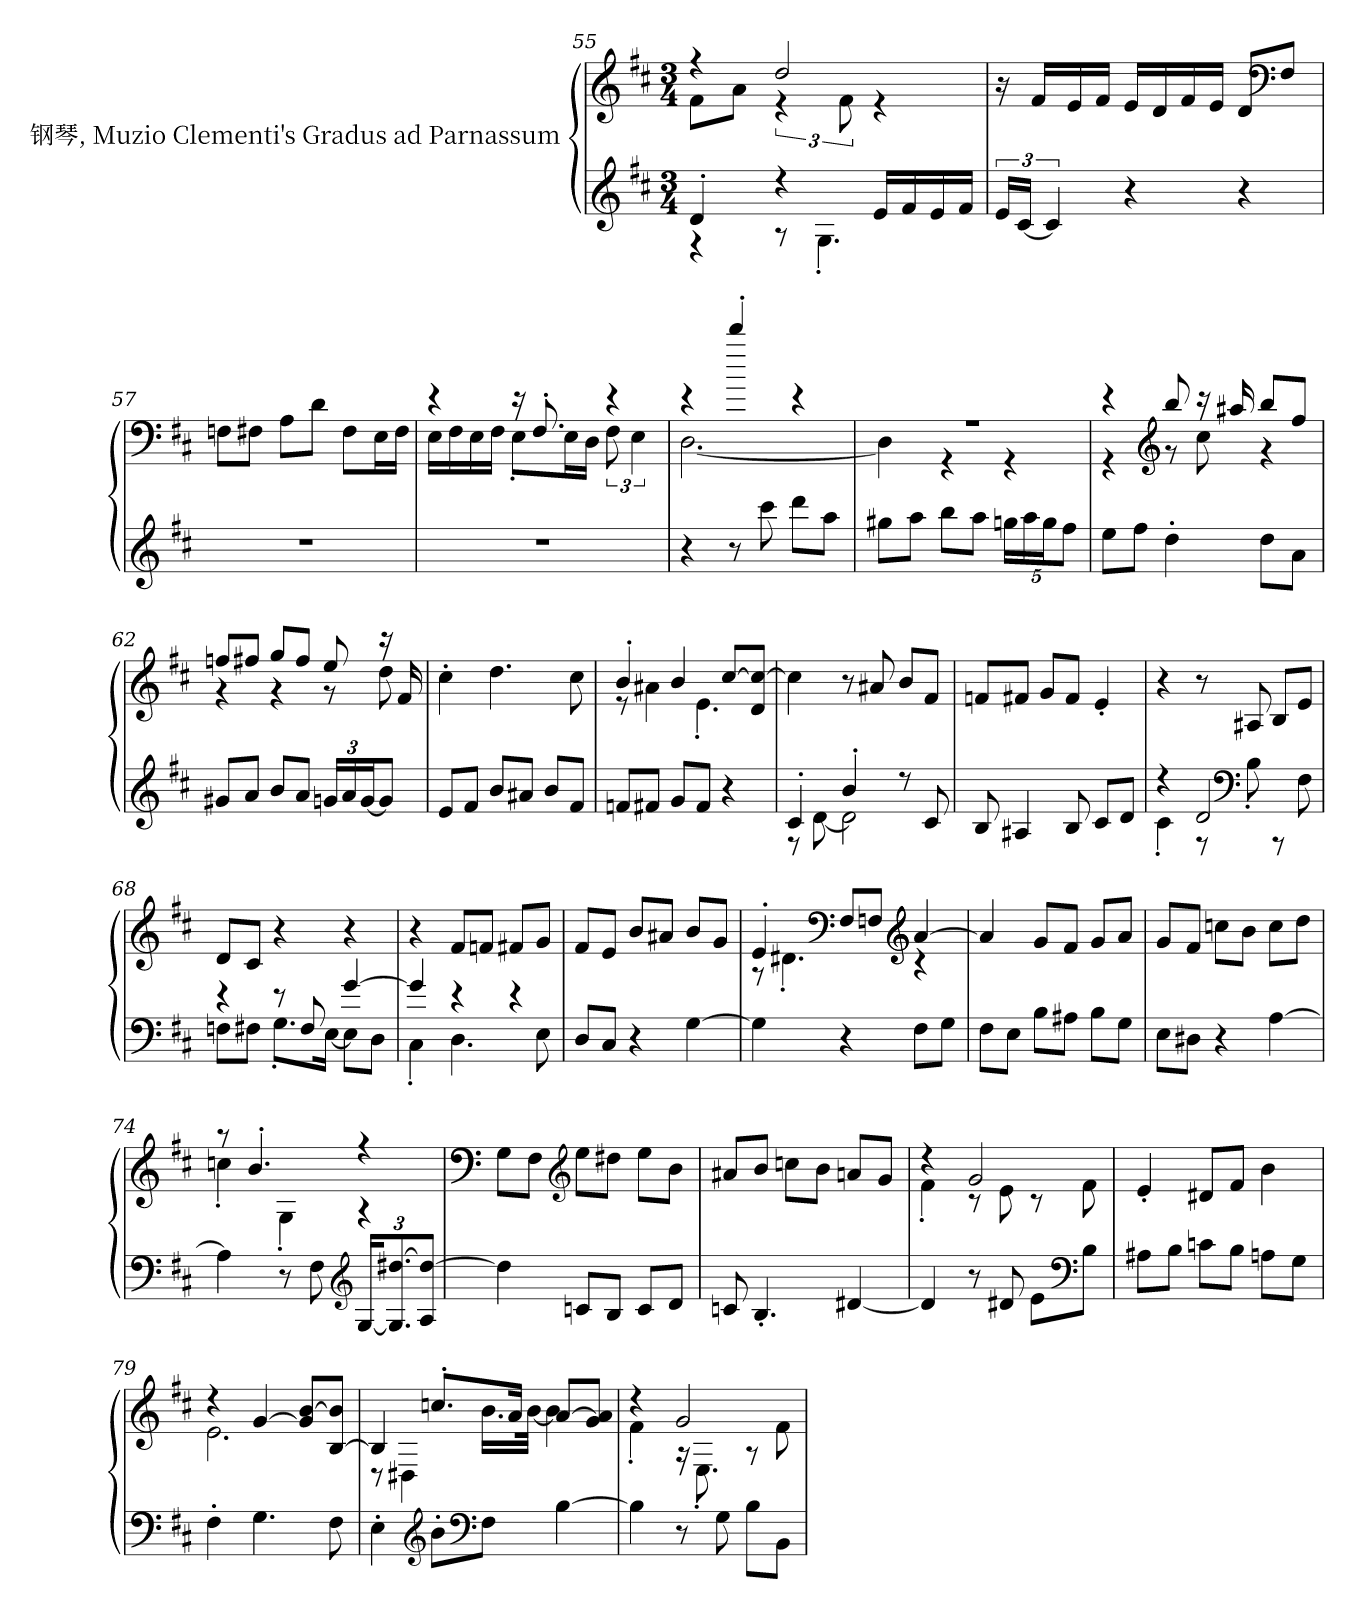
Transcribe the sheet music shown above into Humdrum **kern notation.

**kern	**kern
*part1	*part1
*staff2	*staff1
*I"钢琴, Muzio Clementi's Gradus ad Parnassum	*
*clefG2	*clefG2
*k[f#c#]	*k[f#c#]
*M3/4	*M3/4
=55	=55
*^	*^
4d'/	4r	4r	8f#\L
.	.	.	8a\J
4r	8r	2dd/	6r
.	4.G'\	.	.
.	.	.	12f#\
16e/LL	.	.	4r
16f#/	.	.	.
16e/	.	.	.
16f#/JJ	.	.	.
*v	*v	*	*
*	*v	*v
=56	=56
24e/LL	16r
[24c#/JJ	.
.	16f#/LL
6c#/]	.
.	16e/
.	16f#/JJ
4r	16e/LL
.	16d/
.	16f#/
.	16e/JJ
4r	8d/L
*	*clefF4
.	8F#/J
!!LO:PB:g=z
=57	=57
2.r	8Fn\L
.	8F#X\J
.	8A\L
.	8d\J
.	8F#\L
.	16E\L
.	16F#\JJ
=58	=58
*	*^
2.r	4r	16E\LL
.	.	16F#\
.	.	16E\
.	.	16F#\JJ
.	16r	8E'\L
.	8.F#'/	.
.	.	16E\L
.	.	16D\JJ
.	4r	12F#\
.	.	6E\
=59	=59	=59
4r	4r	[2.D\
8r	4ddd'/	.
8ccc#\	.	.
8ddd\L	4r	.
8aa\J	.	.
=60	=60	=60
8gg#X\L	2.r	4D\]
8aa\J	.	.
8bb\L	.	4r
8aa\J	.	.
*Xbrackettup	*	*
20ggn\LL	.	4r
20aa\	.	.
20gg\J	.	.
10ff#\J	.	.
!!LO:LB:g=z	!!
=61	=61	=61
8ee\L	4r	4r
8ff#\J	.	.
*	*clefG2	*
4dd'\	8bb/	8r
.	16r	8cc#\
.	16aa#X/	.
8dd\L	8bb/L	4r
8a\J	8ff#/J	.
=62	=62	=62
8g#X/L	8ffn/L	4r
8a/J	8ff#X/J	.
8b/L	8gg/L	4r
8a/J	8ff#/J	.
24gn/LL	8ee/	8r
24a/	.	.
[24g/J	.	.
8g/J]	16r	8dd\
.	16f#/	.
*	*v	*v
=63	=63
8e/L	4cc#'\
8f#/J	.
8b/L	4.dd\
8a#X/J	.
8b/L	.
8f#/J	8cc#\
=64	=64
*	*^
8fn/L	4b'/	8r
8f#X/J	.	4a#X\
8g/L	4b/	.
8f#/J	.	4.e'\
4r	[8cc#/L	.
.	8d/ 8cc#/_J	.
*	*v	*v
!!LO:LB:g=z
=65	=65
*^	*
4c#'/	8r	4cc#\]
.	[8d\	.
4b'/	2d\]	8r
.	.	8a#X/
8r	.	8b/L
8c#/	.	8f#/J
*v	*v	*
=66	=66
8B/	8fn/L
4A#X/	8f#X/J
.	8g/L
8B/	8f#/J
8c#/L	4e'/
8d/J	.
=67	=67
*^	*
4r	4c#'\	4r
2d/	8r	8r
*clefF4	*	*
.	8B'\	8A#X/
.	8r	8B/L
.	8F#\	8e/J
=68	=68	=68
4r	8Fn\L	8d/L
.	8F#X\J	8c#/J
8r	8.G'\L	4r
8F#/	.	.
.	[16E\Jk	.
[4g/	8E\L]	4r
.	8D\J	.
=69	=69	=69
4g/]	4C#'\	4r
4r	4.D\	8f#/L
.	.	8fn/J
4r	.	8f#X/L
.	8E\	8g/J
*v	*v	*
!!LO:LB:g=z
=70	=70
8D/L	8f#/L
8C#/J	8e/J
4r	8b/L
.	8a#X/J
[4G\	8b/L
.	8g/J
=71	=71
*	*^
4G\]	4e'/	8r
.	.	4.d#X'\
*	*clefF4	*
4r	8F#/L	.
.	8Fn/J	.
*	*clefG2	*
8F#\L	[4a/	4r
8G\J	.	.
*	*v	*v
=72	=72
8F#\L	4a/]
8E\J	.
8B\L	8g/L
8A#X\J	8f#/J
8B\L	8g/L
8G\J	8a/J
=73	=73
8E\L	8g/L
8D#X\J	8f#/J
4r	8ccn\L
.	8b\J
[4A\	8cc\L
.	8dd\J
!!LO:LB:g=z
=74	=74
*	*^
4A\]	8r	4ccn'\
.	4.b'/	.
8r	.	4G'\
8F#\	.	.
*clefG2	*	*
[24G/KL	4r	4r
12.G/] [12.dd#X/	.	.
12A/ 12dd#/_J	.	.
*	*v	*v
=75	=75
*	*clefF4
4dd#\]	8G\L
.	8F#\J
*	*clefG2
8cn/L	8ee\L
8B/J	8dd#X\J
8c/L	8ee\L
8d/J	8b\J
=76	=76
8cn/	8a#X/L
4.B'/	8b/J
.	8ccn\L
.	8b\J
[4d#X/	8an/L
.	8g/J
=77	=77
*	*^
4d#/]	4r	4f#'\
8r	2g/	8r
8d#X/	.	8e\
8e\L	.	8r
*clefF4	*	*
8B\J	.	8f#\
*	*v	*v
!!LO:LB:g=z
=78	=78
8A#X\L	4e'/
8B\J	.
8cn\L	8d#X/L
8B\J	8f#/J
8An\L	4b\
8G\J	.
=79	=79
*	*^
4F#'\	4r	2.e\
4.G\	[4g/	.
.	8g/] [8b/L	.
8F#\	[8B/ 8b/]J	.
=80	=80	=80
4E'\	4B/]	8r
.	.	4D#X\
*clefG2	*	*
8b'\L	8.ccn'/L	.
*clefF4	*	*
8F#\J	.	16.b\LL
.	16a/Jk	.
.	.	[32b\JJk
[4B\	[8a/L	4b\]
.	8g/ 8a/]J	.
=81	=81	=81
4B\]	4r	4f#'\
8r	2g/	16r
.	.	8.E'\
8G\	.	.
8B\L	.	8r
8BB\J	.	8f#\
*	*v	*v
=	=
*-	*-
